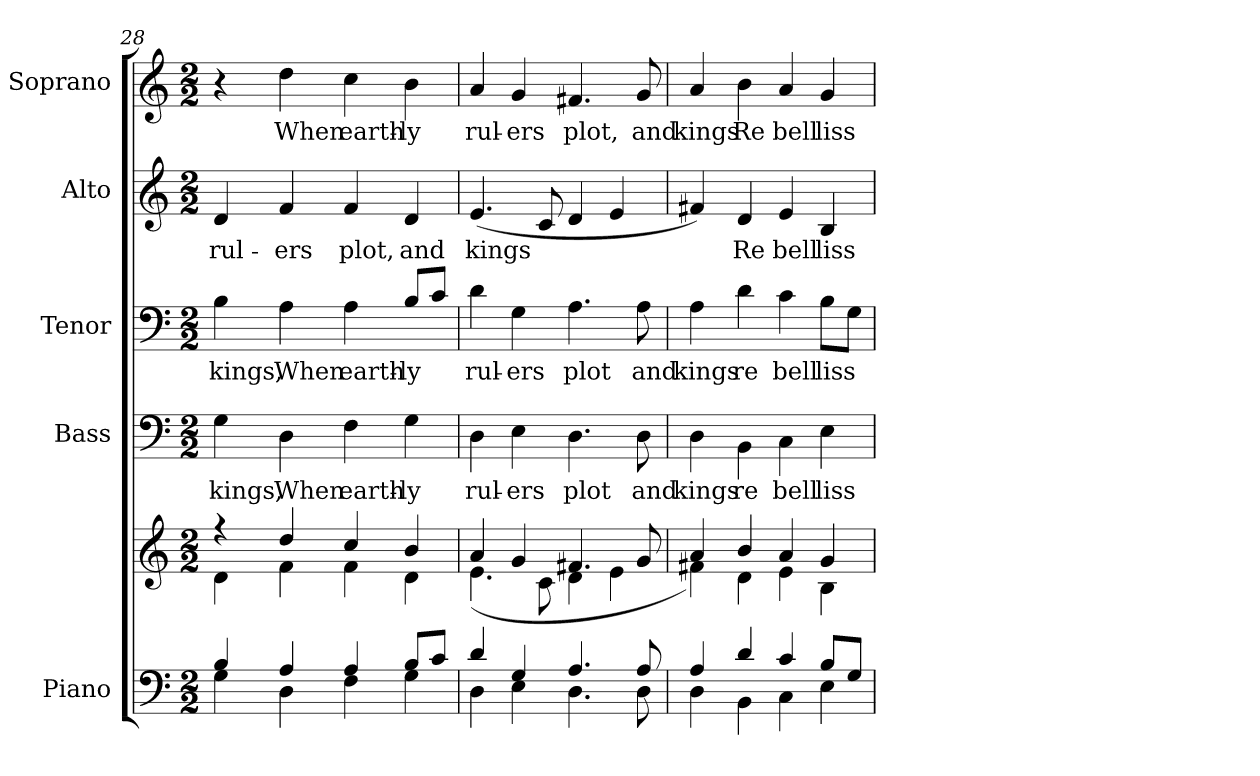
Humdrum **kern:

**kern	**kern	**kern	**text	**kern	**text	**kern	**text	**kern	**text
*part5	*part5	*part4	*part4	*part3	*part3	*part2	*part2	*part1	*part1
*staff6	*staff5	*staff4	*staff4	*staff3	*staff3	*staff2	*staff2	*staff1	*staff1
*I"Piano	*	*I"Bass	*	*I"Tenor	*	*I"Alto	*	*I"Soprano	*
*I'Pno.	*	*I'B.	*	*I'T.	*	*I'A.	*	*I'S.	*
!!LO:PB:g=z
*clefF4	*clefG2	*clefF4	*	*clefF4	*	*clefG2	*	*clefG2	*
*k[]	*k[]	*k[]	*	*k[]	*	*k[]	*	*k[]	*
*C:	*C:	*C:	*	*C:	*	*C:	*	*C:	*
*M2/2	*M2/2	*M2/2	*	*M2/2	*	*M2/2	*	*M2/2	*
=28	=28	=28	=28	=28	=28	=28	=28	=28	=28
*^	*^	*	*	*	*	*	*	*	*
!	!	!	!	!	!LO:LY:b:color=#000000	!	!	!	!	!	!
!	!	!	!	!	!	!	!LO:LY:b:color=#000000	!	!	!	!
!	!	!	!	!	!	!	!	!	!LO:LY:b:color=#000000	!	!
4Bi/	4Gi\	4r	4di\	4Gi\	kings,	4Bi\	kings,	4di/	rul-	4r	.
!	!	!	!	!	!LO:LY:b:color=#000000	!	!	!	!	!	!
!	!	!	!	!	!	!	!LO:LY:b:color=#000000	!	!	!	!
!	!	!	!	!	!	!	!	!	!LO:LY:b:color=#000000	!	!
!	!	!	!	!	!	!	!	!	!	!	!LO:LY:b:color=#000000
4Ai/	4Di\	4ddi/	4fi\	4Di\	When	4Ai\	When	4fi/	-ers	4ddi\	When
!	!	!	!	!	!LO:LY:b:color=#000000	!	!	!	!	!	!
!	!	!	!	!	!	!	!LO:LY:b:color=#000000	!	!	!	!
!	!	!	!	!	!	!	!	!	!LO:LY:b:color=#000000	!	!
!	!	!	!	!	!	!	!	!	!	!	!LO:LY:b:color=#000000
4Ai/	4Fi\	4cci/	4fi\	4Fi\	earth-	4Ai\	earth-	4fi/	plot,	4cci\	earth-
!	!	!	!	!	!LO:LY:b:color=#000000	!	!	!	!	!	!
!	!	!	!	!	!	!	!LO:LY:b:color=#000000	!	!	!	!
!	!	!	!	!	!	!	!	!	!LO:LY:b:color=#000000	!	!
!	!	!	!	!	!	!	!	!	!	!	!LO:LY:b:color=#000000
8Bi/L	4Gi\	4bi/	4di\	4Gi\	-ly	8Bi/L	-ly	4di/	and	4bi\	-ly
8ci/J	.	.	.	.	.	8ci/J	.	.	.	.	.
=29	=29	=29	=29	=29	=29	=29	=29	=29	=29	=29	=29
!	!	!	!	!	!LO:LY:b:color=#000000	!	!	!	!	!	!
!	!	!	!	!	!	!	!LO:LY:b:color=#000000	!	!	!	!
!	!	!	!	!	!	!	!	!	!LO:LY:b:color=#000000	!	!
!	!	!	!	!	!	!	!	!	!	!	!LO:LY:b:color=#000000
4di/	4Di\	4ai/	(4.ei\	4Di\	rul-	4di\	rul-	(4.ei/	kings	4ai/	rul-
!	!	!	!	!	!LO:LY:b:color=#000000	!	!	!	!	!	!
!	!	!	!	!	!	!	!LO:LY:b:color=#000000	!	!	!	!
!	!	!	!	!	!	!	!	!	!	!	!LO:LY:b:color=#000000
4Gi/	4Ei\	4gi/	.	4Ei\	-ers	4Gi\	-ers	.	.	4gi/	-ers
.	.	.	8ci\	.	.	.	.	8ci/	.	.	.
!	!	!	!	!	!LO:LY:b:color=#000000	!	!	!	!	!	!
!	!	!	!	!	!	!	!LO:LY:b:color=#000000	!	!	!	!
!	!	!	!	!	!	!	!	!	!	!	!LO:LY:b:color=#000000
4.Ai/	4.Di\	4.f#Xi/	4di\	4.Di\	plot	4.Ai\	plot	4di/	.	4.f#Xi/	plot,
.	.	.	4ei\	.	.	.	.	4ei/	.	.	.
!	!	!	!	!	!LO:LY:b:color=#000000	!	!	!	!	!	!
!	!	!	!	!	!	!	!LO:LY:b:color=#000000	!	!	!	!
!	!	!	!	!	!	!	!	!	!	!	!LO:LY:b:color=#000000
8Ai/	8Di\	8gi/	.	8Di\	and	8Ai\	and	.	.	8gi/	and
!!LO:PB:g=z
=30	=30	=30	=30	=30	=30	=30	=30	=30	=30	=30	=30
!	!	!	!	!	!LO:LY:b:color=#000000	!	!	!	!	!	!
!	!	!	!	!	!	!	!LO:LY:b:color=#000000	!	!	!	!
!	!	!	!	!	!	!	!	!	!	!	!LO:LY:b:color=#000000
4Ai/	4Di\	4ai/	4f#Xi\)	4Di\	kings	4Ai\	kings	4f#Xi/)	.	4ai/	kings
!	!	!	!	!	!LO:LY:b:color=#000000	!	!	!	!	!	!
!	!	!	!	!	!	!	!LO:LY:b:color=#000000	!	!	!	!
!	!	!	!	!	!	!	!	!	!LO:LY:b:color=#000000	!	!
!	!	!	!	!	!	!	!	!	!	!	!LO:LY:b:color=#000000
4di/	4BBi\	4bi/	4di\	4BBi\	re	4di\	re	4di/	Re	4bi\	Re
!	!	!	!	!	!LO:LY:b:color=#000000	!	!	!	!	!	!
!	!	!	!	!	!	!	!LO:LY:b:color=#000000	!	!	!	!
!	!	!	!	!	!	!	!	!	!LO:LY:b:color=#000000	!	!
!	!	!	!	!	!	!	!	!	!	!	!LO:LY:b:color=#000000
4ci/	4Ci\	4ai/	4ei\	4Ci\	bell	4ci\	bell	4ei/	bell	4ai/	bell
!	!	!	!	!	!LO:LY:b:color=#000000	!	!	!	!	!	!
!	!	!	!	!	!	!	!LO:LY:b:color=#000000	!	!	!	!
!	!	!	!	!	!	!	!	!	!LO:LY:b:color=#000000	!	!
!	!	!	!	!	!	!	!	!	!	!	!LO:LY:b:color=#000000
8Bi/L	4Ei\	4gi/	4Bi\	4Ei\	liss	8Bi\L	liss	4Bi/	liss	4gi/	liss
8Gi/J	.	.	.	.	.	8Gi\J	.	.	.	.	.
*v	*v	*	*	*	*	*	*	*	*	*	*
*	*v	*v	*	*	*	*	*	*	*	*
=	=	=	=	=	=	=	=	=	=
*-	*-	*-	*-	*-	*-	*-	*-	*-	*-
